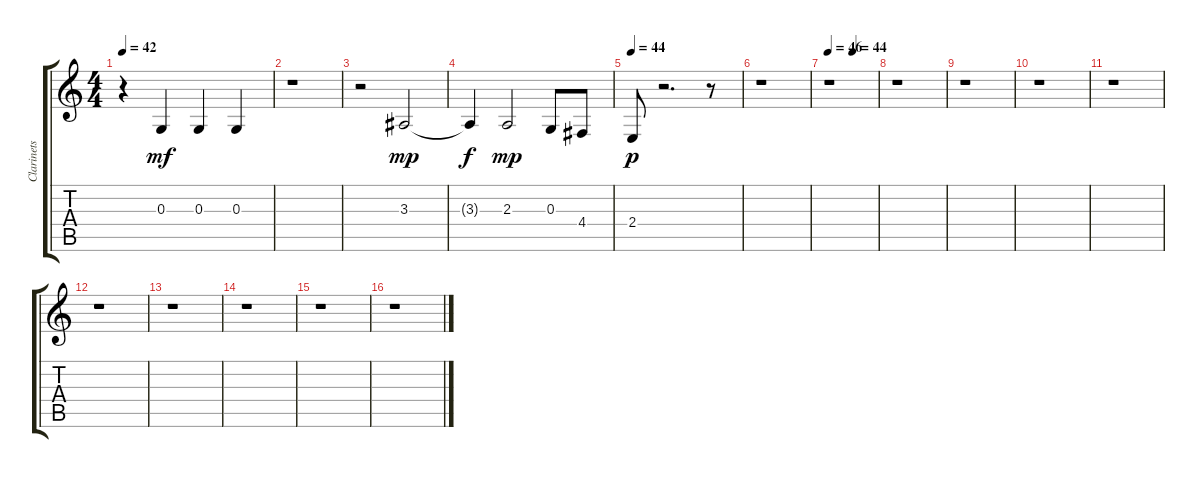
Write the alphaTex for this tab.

\track ("Clarinets" "Clarinets") {instrument clarinet}
\staff {score tabs}
\tuning (E4 B3 G3 D3 A2 E2) {hide}
\ts (4 4)
\tempo 42
\clef g2
\ks c
r.4{dy p} 0.3.4{dy mf} 0.3.4 0.3.4 |
r.1 |
r.2 3.3.2{dy mp} |
3.3{t}.4{dy f} 2.3.2{dy mp} 0.3.8 4.4.8 |
\tempo 44
2.4.8{dy p} r.2{d} r.8 |
r.1 |
\tempo 46
\tempo (44 0.5)
r.1 |
r.1 |
r.1 |
r.1 |
r.1 |
r.1 |
r.1 |
r.1 |
r.1 |
r.1
